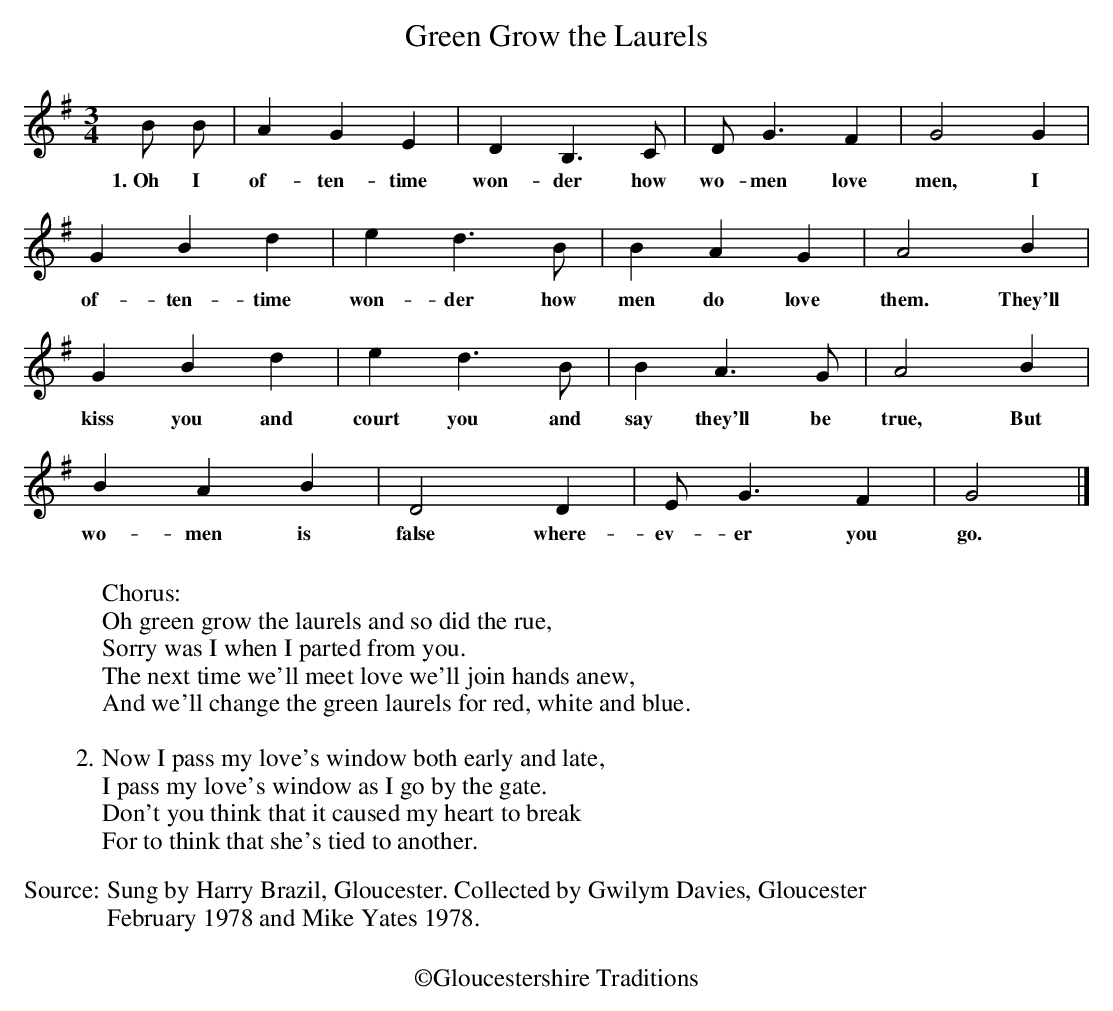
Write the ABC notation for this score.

X:1
T:Green Grow the Laurels
M:3/4
L:1/4
K:Gmaj clef=treble octave=0
B/2 B/2 | AGE | DB,>C |D<GF | G2G |
w:1.~Oh I of-ten-time won-der how wo-men love men, I
GBd | ed3/2B/2 | BAG | A2B |
w:of-ten-time won-der how men do love them. They'll
GBd | ed3/2B/2 | BA3/2G/2 | A2 B |
w:kiss you and court you and say they'll be true, But_
BAB | D2D | E/2G3/2F | G2 |]
w:wo-men is false where-ev-er you go.
W:
W:Chorus:
W:Oh green grow the laurels and so did the rue,
W:Sorry was I when I parted from you.
W:The next time we'll meet love we'll join hands anew,
W:And we'll change the green laurels for red, white and blue.
W:
W:2. Now I pass my love's window both early and late,
W:I pass my love's window as I go by the gate.
W:Don't you think that it caused my heart to break
W:For to think that she's tied to another.
W:
